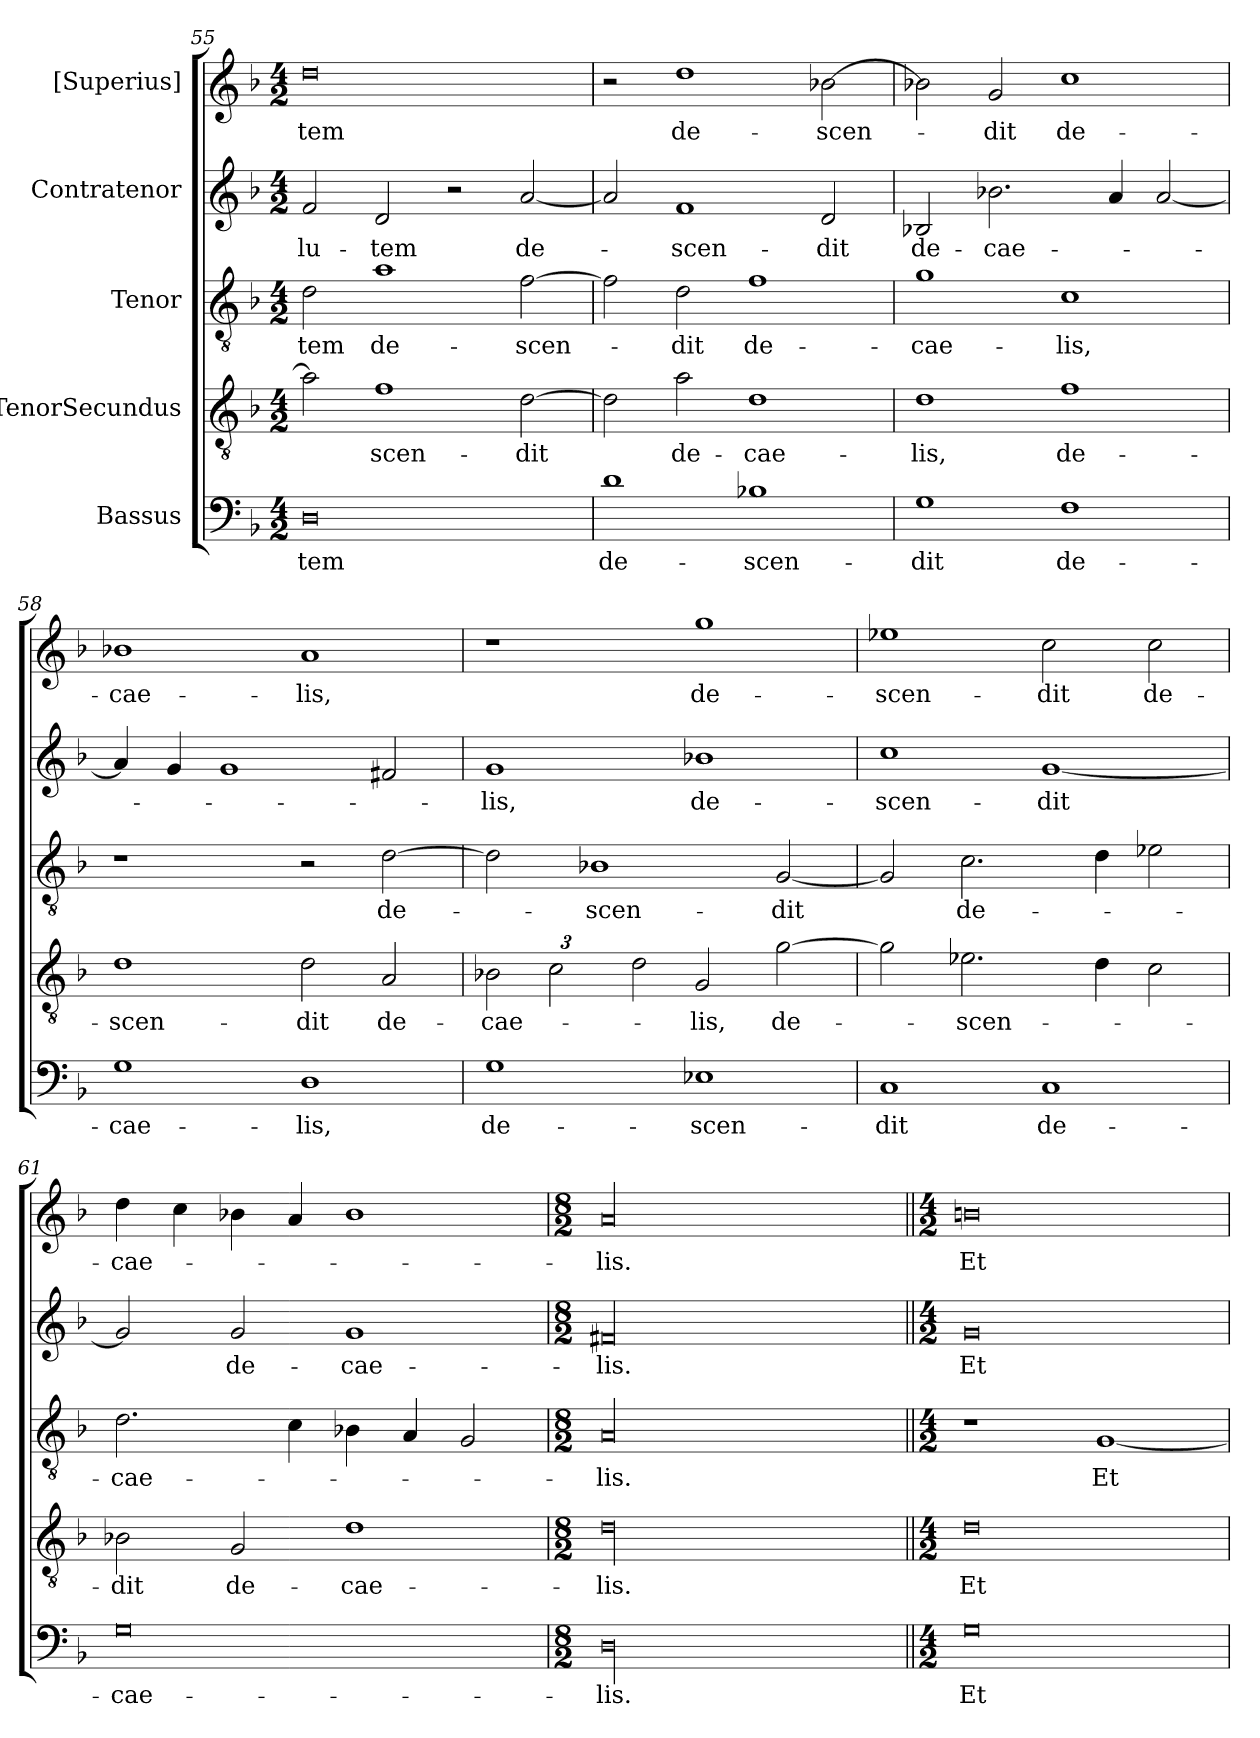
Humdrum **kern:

**kern	**text	**kern	**text	**kern	**text	**kern	**text	**kern	**text
*part5	*part5	*part4	*part4	*part3	*part3	*part2	*part2	*part1	*part1
*staff5	*staff5	*staff4	*staff4	*staff3	*staff3	*staff2	*staff2	*staff1	*staff1
*I"Bassus	*	*I"TenorSecundus	*	*I"Tenor	*	*I"Contratenor	*	*I"[Superius]	*
*clefF4	*	*clefGv2	*	*clefGv2	*	*clefG2	*	*clefG2	*
*k[b-]	*	*k[b-]	*	*k[b-]	*	*k[b-]	*	*k[b-]	*
*M4/2	*	*M4/2	*	*M4/2	*	*M4/2	*	*M4/2	*
=55	=55	=55	=55	=55	=55	=55	=55	=55	=55
0D\	-tem	2a\]	.	2d\	-tem	2f/	-lu-	0dd\	-tem
.	.	1f\	-scen-	1a\	de-	2d/	-tem	.	.
.	.	.	.	.	.	2r	.	.	.
.	.	[2d\	-dit	[2f\	-scen-	[2a/	de-	.	.
=56	=56	=56	=56	=56	=56	=56	=56	=56	=56
1d\	de-	2d\]	.	2f\]	.	2a/]	.	2r	.
.	.	2a\	de-	2d\	-dit	1f/	-scen-	1dd\	de-
1B-X\	-scen-	1d\	cae-	1f\	de-	.	.	.	.
.	.	.	.	.	.	2d/	-dit	[2b-X\	-scen-
=57	=57	=57	=57	=57	=57	=57	=57	=57	=57
1G\	-dit	1d\	-lis,	1g\	cae-	2B-X/	de-	2b-X\]	.
.	.	.	.	.	.	2.b-X\	cae-	2g/	-dit
1F\	de-	1f\	de-	1c\	-lis,	.	.	1cc\	de-
.	.	.	.	.	.	4a/	.	.	.
.	.	.	.	.	.	[2a/	.	.	.
=58	=58	=58	=58	=58	=58	=58	=58	=58	=58
1G\	cae-	1d\	-scen-	1r	.	4a/]	.	1b-X\	cae-
.	.	.	.	.	.	4g/	.	.	.
.	.	.	.	.	.	1g/	.	.	.
1D\	-lis,	2d\	-dit	2r	.	.	.	1a/	-lis,
.	.	2A/	de-	[2d\	de-	2f#X/	.	.	.
=59	=59	=59	=59	=59	=59	=59	=59	=59	=59
*	*	*Xbrackettup	*	*	*	*	*	*	*
1G\	de-	3B-X\	cae-	2d\]	.	1g/	-lis,	1r	.
.	.	3c\	.	.	.	.	.	.	.
.	.	.	.	1B-X\	-scen-	.	.	.	.
.	.	3d\	.	.	.	.	.	.	.
1E-X\	-scen-	2G/	-lis,	.	.	1b-X\	de-	1gg\	de-
.	.	[2g\	de-	[2G/	-dit	.	.	.	.
=60	=60	=60	=60	=60	=60	=60	=60	=60	=60
1C/	-dit	2g\]	.	2G/]	.	1cc\	-scen-	1ee-X\	-scen-
.	.	2.e-X\	-scen-	2.c\	de-	.	.	.	.
1C/	de-	.	.	.	.	[1g/	-dit	2cc\	-dit
.	.	4d\	.	4d\	.	.	.	.	.
.	.	2c\	.	2e-X\	.	.	.	2cc\	de-
=61	=61	=61	=61	=61	=61	=61	=61	=61	=61
0G\	cae-	2B-X\	-dit	2.d\	cae-	2g/]	.	4dd\	cae-
.	.	.	.	.	.	.	.	4cc\	.
.	.	2G/	de-	.	.	2g/	de-	4b-X\	.
.	.	.	.	4c\	.	.	.	4a/	.
.	.	1d\	cae-	4B-X\	.	1g/	cae-	1b-\	.
.	.	.	.	4A/	.	.	.	.	.
.	.	.	.	2G/	.	.	.	.	.
=62	=62	=62	=62	=62	=62	=62	=62	=62	=62
*M8/2	*	*M8/2	*	*M8/2	*	*M8/2	*	*M8/2	*
00D\	-lis.	00d\	-lis.	00A/	-lis.	00f#X/	-lis.	00a/	-lis.
=63||	=63||	=63||	=63||	=63||	=63||	=63||	=63||	=63||	=63||
*M4/2	*	*M4/2	*	*M4/2	*	*M4/2	*	*M4/2	*
0G\	Et-	0d\	Et-	1r	.	0g/	Et-	0b\	Et-
.	.	.	.	[1G/	Et-	.	.	.	.
=	=	=	=	=	=	=	=	=	=
*-	*-	*-	*-	*-	*-	*-	*-	*-	*-
